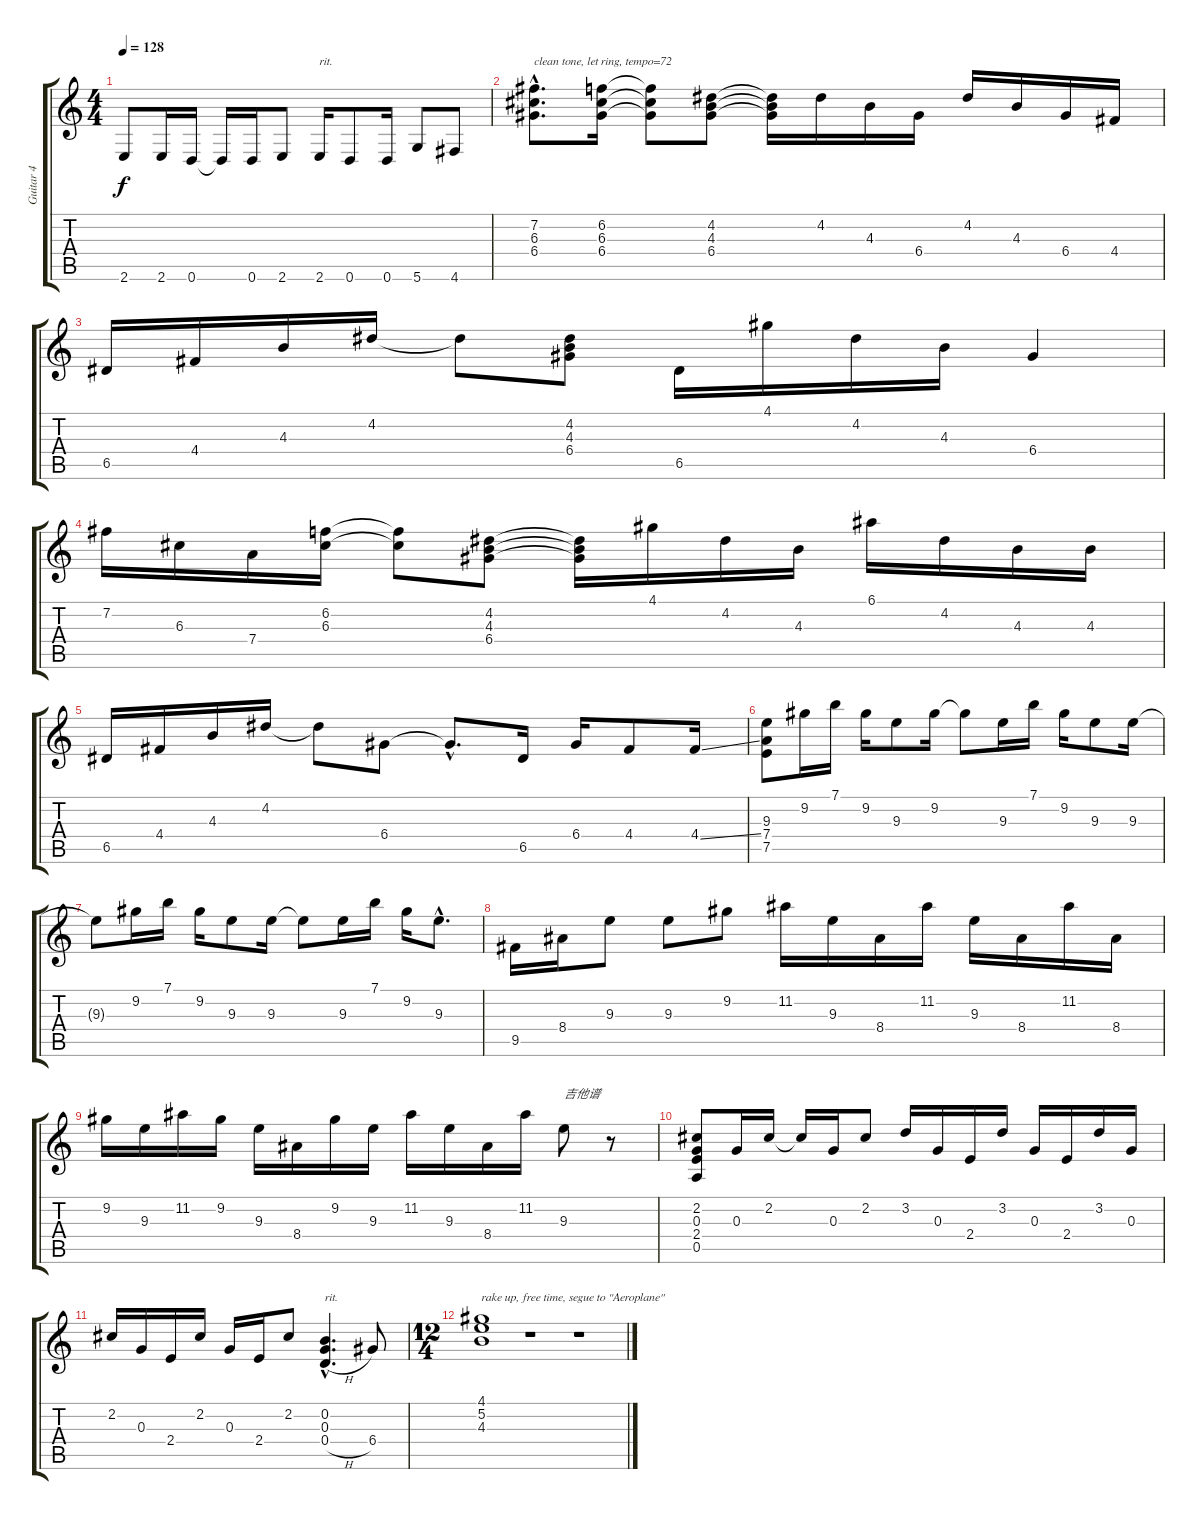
\track ("Guitar 4" "Guitar 4") {instrument distortionguitar}
\staff {score tabs}
\tuning (E4 B3 G3 D3 A2 D2) {hide}
\ts (4 4)
\tempo 128
\clef g2
\ks c
2.6.8{dy f} 2.6.16 0.6.16 0.6{t}.16 0.6.16 2.6.8 2.6.16{txt "rit."} 0.6.8 0.6.16 5.6.8 4.6.8 |
(7.2{hac} 6.3{hac} 6.4{hac}).8{d txt "clean tone, let ring, tempo=72"} (6.2 6.3 6.4).16 (6.2{t} 6.3{t} 6.4{t}).8 (4.2 4.3 6.4).8 (4.2{t} 4.3{t} 6.4{t}).16 4.2.16 4.3.16 6.4.16 4.2.16 4.3.16 6.4.16 4.4.16 |
6.5.16 4.4.16 4.3.16 4.2.16 4.2{t}.8 (4.2 4.3 6.4).8 6.5.16 4.1.16 4.2.16 4.3.16 6.4.4 |
7.2.16 6.3.16 7.4.16 (6.2 6.3).16 (6.2{t} 6.3{t}).8 (4.2 4.3 6.4).8 (4.2{t} 4.3{t} 6.4{t}).16 4.1.16 4.2.16 4.3.16 6.1.16 4.2.16 4.3.16 4.3.16 |
6.5.16 4.4.16 4.3.16 4.2.16 4.2{t}.8 6.4.8 6.4{hac t}.8{d} 6.5.16 6.4.16 4.4.8 4.4{ss}.16 |
(9.3 7.4 7.5).8 9.2.16 7.1.16 9.2.16 9.3.8 9.2.16 9.2{t}.8 9.3.16 7.1.16 9.2.16 9.3.8 9.3.16 |
9.3{t}.8 9.2.16 7.1.16 9.2.16 9.3.8 9.3.16 9.3{t}.8 9.3.16 7.1.16 9.2.16 9.3{hac}.8{d} |
9.5.16 8.4.16 9.3.8 9.3.8 9.2.8 11.2.16 9.3.16 8.4.16 11.2.16 9.3.16 8.4.16 11.2.16 8.4.16 |
9.2.16 9.3.16 11.2.16 9.2.16 9.3.16 8.4.16 9.2.16 9.3.16 11.2.16 9.3.16 8.4.16 11.2.16 9.3.8{txt "吉他谱"} r.8 |
(2.2 0.3 2.4 0.5).8 0.3.16 2.2.16 2.2{t}.16 0.3.16 2.2.8 3.2.16 0.3.16 2.4.16 3.2.16 0.3.16 2.4.16 3.2.16 0.3.16 |
2.2.16 0.3.16 2.4.16 2.2.16 0.3.16 2.4.16 2.2.8 (0.2{hac} 0.3{hac} 0.4{h hac}).4{d txt "rit."} 6.4.8 |
\ts (12 4)
(4.1 5.2 4.3).1{txt "rake up, free time, segue to \"Aeroplane\""} r.1 r.1
